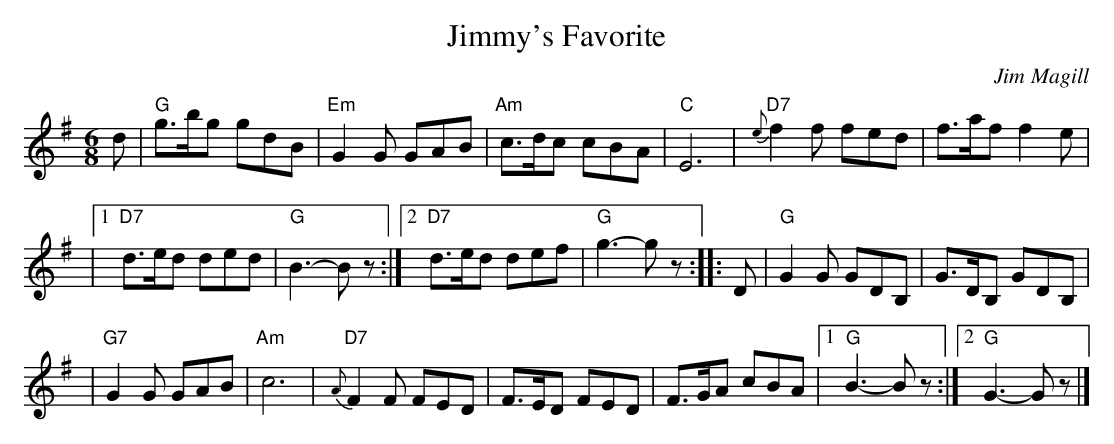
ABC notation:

X:1
T: Jimmy's Favorite
C: Jim Magill
M: 6/8
L: 1/8
K: G
d \
| "G"g>bg gdB | "Em"G2G GAB | "Am"c>dc cBA | "C"E6 | {e}"D7"f2f fed | f>af f2e |
|1 "D7"d>ed ded | "G"B3- Bz :|2 "D7"d>ed def | "G"g3- gz :: D | "G"G2G GDB, | G>DB, GDB,  |
| "G7"G2G GAB | "Am"c6 | {A}"D7"F2F FED | F>ED FED | F>GA cBA |1 "G"B3- Bz :|2 "G"G3-Gz |]
